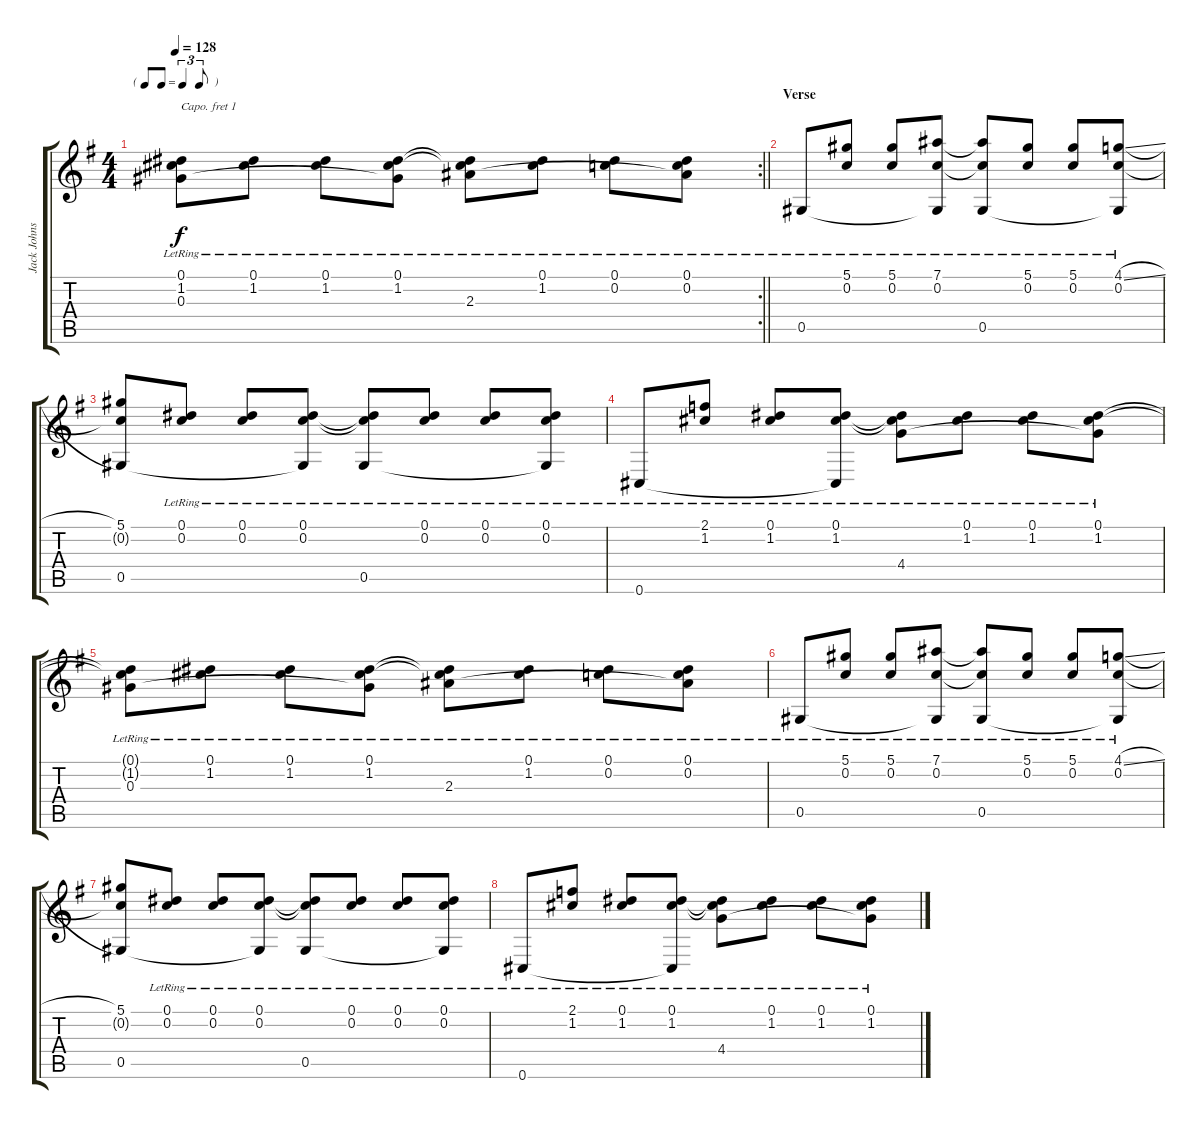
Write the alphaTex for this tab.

\track ("Jack Johnson " "Jack Johns") {instrument acousticguitarsteel}
\staff {score tabs}
\capo 1
\tuning (D4 B3 G3 D3 G2 C2) {hide}
\rc 2
\ts (4 4)
\tf triplet8th
\tempo 128
\clef g2
\barLineRight lightlight
\ks g
(0.1{t} 1.2{t} 0.3{lr}).8{dy f} (0.1{lr} 1.2{lr}).8 (0.1{lr} 1.2{lr}).8 (0.1{lr} 1.2{lr} 0.3{t}).8 (0.1{t} 1.2{t} 2.3{lr}).8 (0.1{lr} 1.2{lr}).8 (0.1{lr} 0.2{lr}).8 (0.1{lr} 0.2{lr} 2.3{t}).8 |
\section ("" "Verse")
0.5{lr}.8 (5.1{lr} 0.2{lr}).8 (5.1{lr} 0.2{lr}).8 (7.1{lr} 0.2{lr} 0.5{t}).8 (7.1{t} 0.2{t} 0.5{lr}).8 (5.1{lr} 0.2{lr}).8 (5.1{lr} 0.2{lr}).8 (4.1{sl lr} 0.2{lr} 0.5{t}).8 |
(5.1 0.2{t} 0.5).8 (0.1{lr} 0.2{lr}).8 (0.1{lr} 0.2{lr}).8 (0.1{lr} 0.2{lr} 0.5{t}).8 (0.1{t} 0.2{t} 0.5{lr}).8 (0.1{lr} 0.2{lr}).8 (0.1{lr} 0.2{lr}).8 (0.1{lr} 0.2{lr} 0.5{t}).8 |
0.6{lr}.8 (2.1{lr} 1.2{lr}).8 (0.1{lr} 1.2{lr}).8 (0.1{lr} 1.2{lr} 0.6{t}).8 (0.1{t} 1.2{t} 4.4{lr}).8 (0.1{lr} 1.2{lr}).8 (0.1{lr} 1.2{lr}).8 (0.1{lr} 1.2{lr} 4.4{t}).8 |
(0.1{t} 1.2{t} 0.3{lr}).8 (0.1{lr} 1.2{lr}).8 (0.1{lr} 1.2{lr}).8 (0.1{lr} 1.2{lr} 0.3{t}).8 (0.1{t} 1.2{t} 2.3{lr}).8 (0.1{lr} 1.2{lr}).8 (0.1{lr} 0.2{lr}).8 (0.1{lr} 0.2{lr} 2.3{t}).8 |
0.5{lr}.8 (5.1{lr} 0.2{lr}).8 (5.1{lr} 0.2{lr}).8 (7.1{lr} 0.2{lr} 0.5{t}).8 (7.1{t} 0.2{t} 0.5{lr}).8 (5.1{lr} 0.2{lr}).8 (5.1{lr} 0.2{lr}).8 (4.1{sl lr} 0.2{lr} 0.5{t}).8 |
(5.1 0.2{t} 0.5).8 (0.1{lr} 0.2{lr}).8 (0.1{lr} 0.2{lr}).8 (0.1{lr} 0.2{lr} 0.5{t}).8 (0.1{t} 0.2{t} 0.5{lr}).8 (0.1{lr} 0.2{lr}).8 (0.1{lr} 0.2{lr}).8 (0.1{lr} 0.2{lr} 0.5{t}).8 |
0.6{lr}.8 (2.1{lr} 1.2{lr}).8 (0.1{lr} 1.2{lr}).8 (0.1{lr} 1.2{lr} 0.6{t}).8 (0.1{t} 1.2{t} 4.4{lr}).8 (0.1{lr} 1.2{lr}).8 (0.1{lr} 1.2{lr}).8 (0.1{lr} 1.2{lr} 4.4{t}).8
